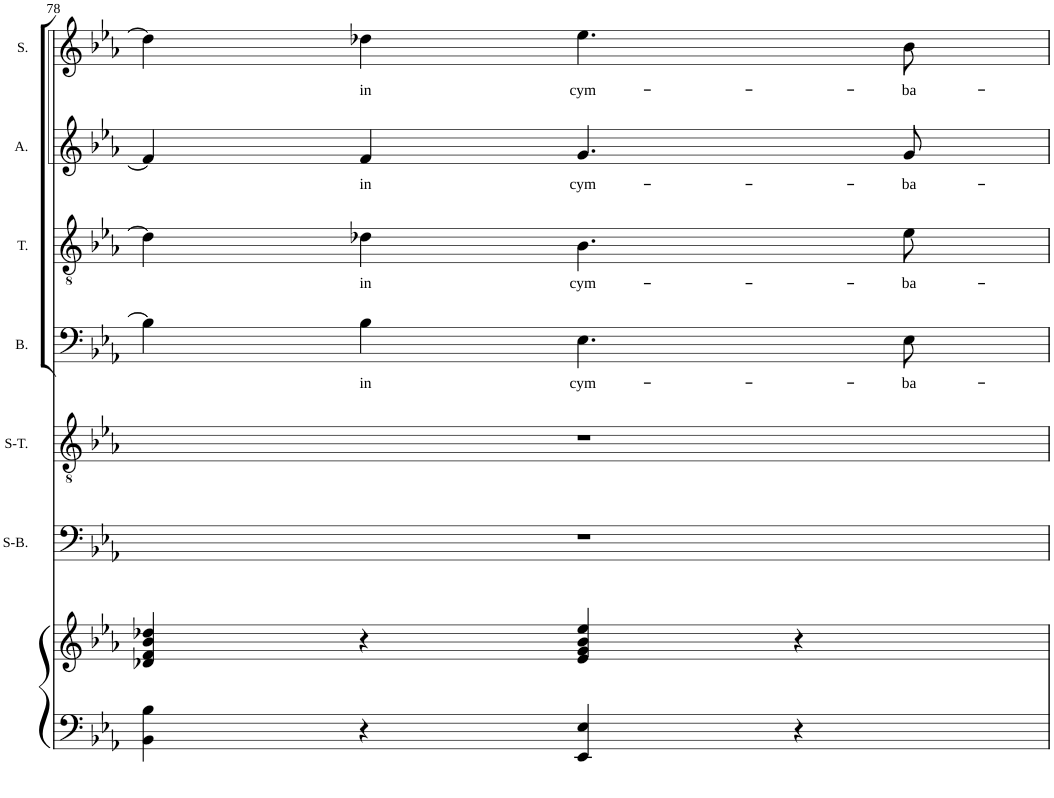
**kern	**kern	**kern	**kern	**kern	**text	**kern	**text	**kern	**text	**kern	**text
*part7	*part7	*part6	*part5	*part4	*part4	*part3	*part3	*part2	*part2	*part1	*part1
*staff8	*staff7	*staff6	*staff5	*staff4	*staff4	*staff3	*staff3	*staff2	*staff2	*staff1	*staff1
*	*	*I"Bariton Solo	*I"Tenor Solo	*I"Bass	*	*I"Tenor	*	*I"Alt	*	*I"Sopran	*
*	*	*	*	*I'B.	*	*I'T.	*	*I'A.	*	*I'S.	*
!!LO:PB:g=z
*clefF4	*clefG2	*clefF4	*clefGv2	*clefF4	*	*clefGv2	*	*clefG2	*	*clefG2	*
*k[b-e-a-]	*k[b-e-a-]	*k[b-e-a-]	*k[b-e-a-]	*k[b-e-a-]	*	*k[b-e-a-]	*	*k[b-e-a-]	*	*k[b-e-a-]	*
*E-:	*E-:	*E-:	*E-:	*E-:	*	*E-:	*	*E-:	*	*E-:	*
*M4/4	*M4/4	*M4/4	*M4/4	*M4/4	*	*M4/4	*	*M4/4	*	*M4/4	*
*met(c)	*met(c)	*met(c)	*met(c)	*met(c)	*	*met(c)	*	*met(c)	*	*met(c)	*
=78	=78	=78	=78	=78	=78	=78	=78	=78	=78	=78	=78
4BB-\ 4B-\	4d-X/ 4f/ 4b-/ 4dd-X/	1r	1r	4B-\]	.	4d-\]	.	4f/]	.	4dd-\]	.
!	!	!	!	!	!LO:LY:b	!	!LO:LY:b	!	!LO:LY:b	!	!LO:LY:b
4r	4r	.	.	4B-\	in	4d-X\	in	4f/	in	4dd-X\	in
!	!	!	!	!	!LO:LY:b	!	!LO:LY:b	!	!LO:LY:b	!	!LO:LY:b
4EE-/ 4E-/	4e-/ 4g/ 4b-/ 4ee-/	.	.	4.E-\	cym-	4.B-\	cym-	4.g/	cym-	4.ee-\	cym-
4r	4r	.	.	.	.	.	.	.	.	.	.
!	!	!	!	!	!LO:LY:b	!	!LO:LY:b	!	!LO:LY:b	!	!LO:LY:b
.	.	.	.	8E-\	-ba-	8e-\	-ba-	8g/	-ba-	8b-\	-ba-
=	=	=	=	=	=	=	=	=	=	=	=
*-	*-	*-	*-	*-	*-	*-	*-	*-	*-	*-	*-
